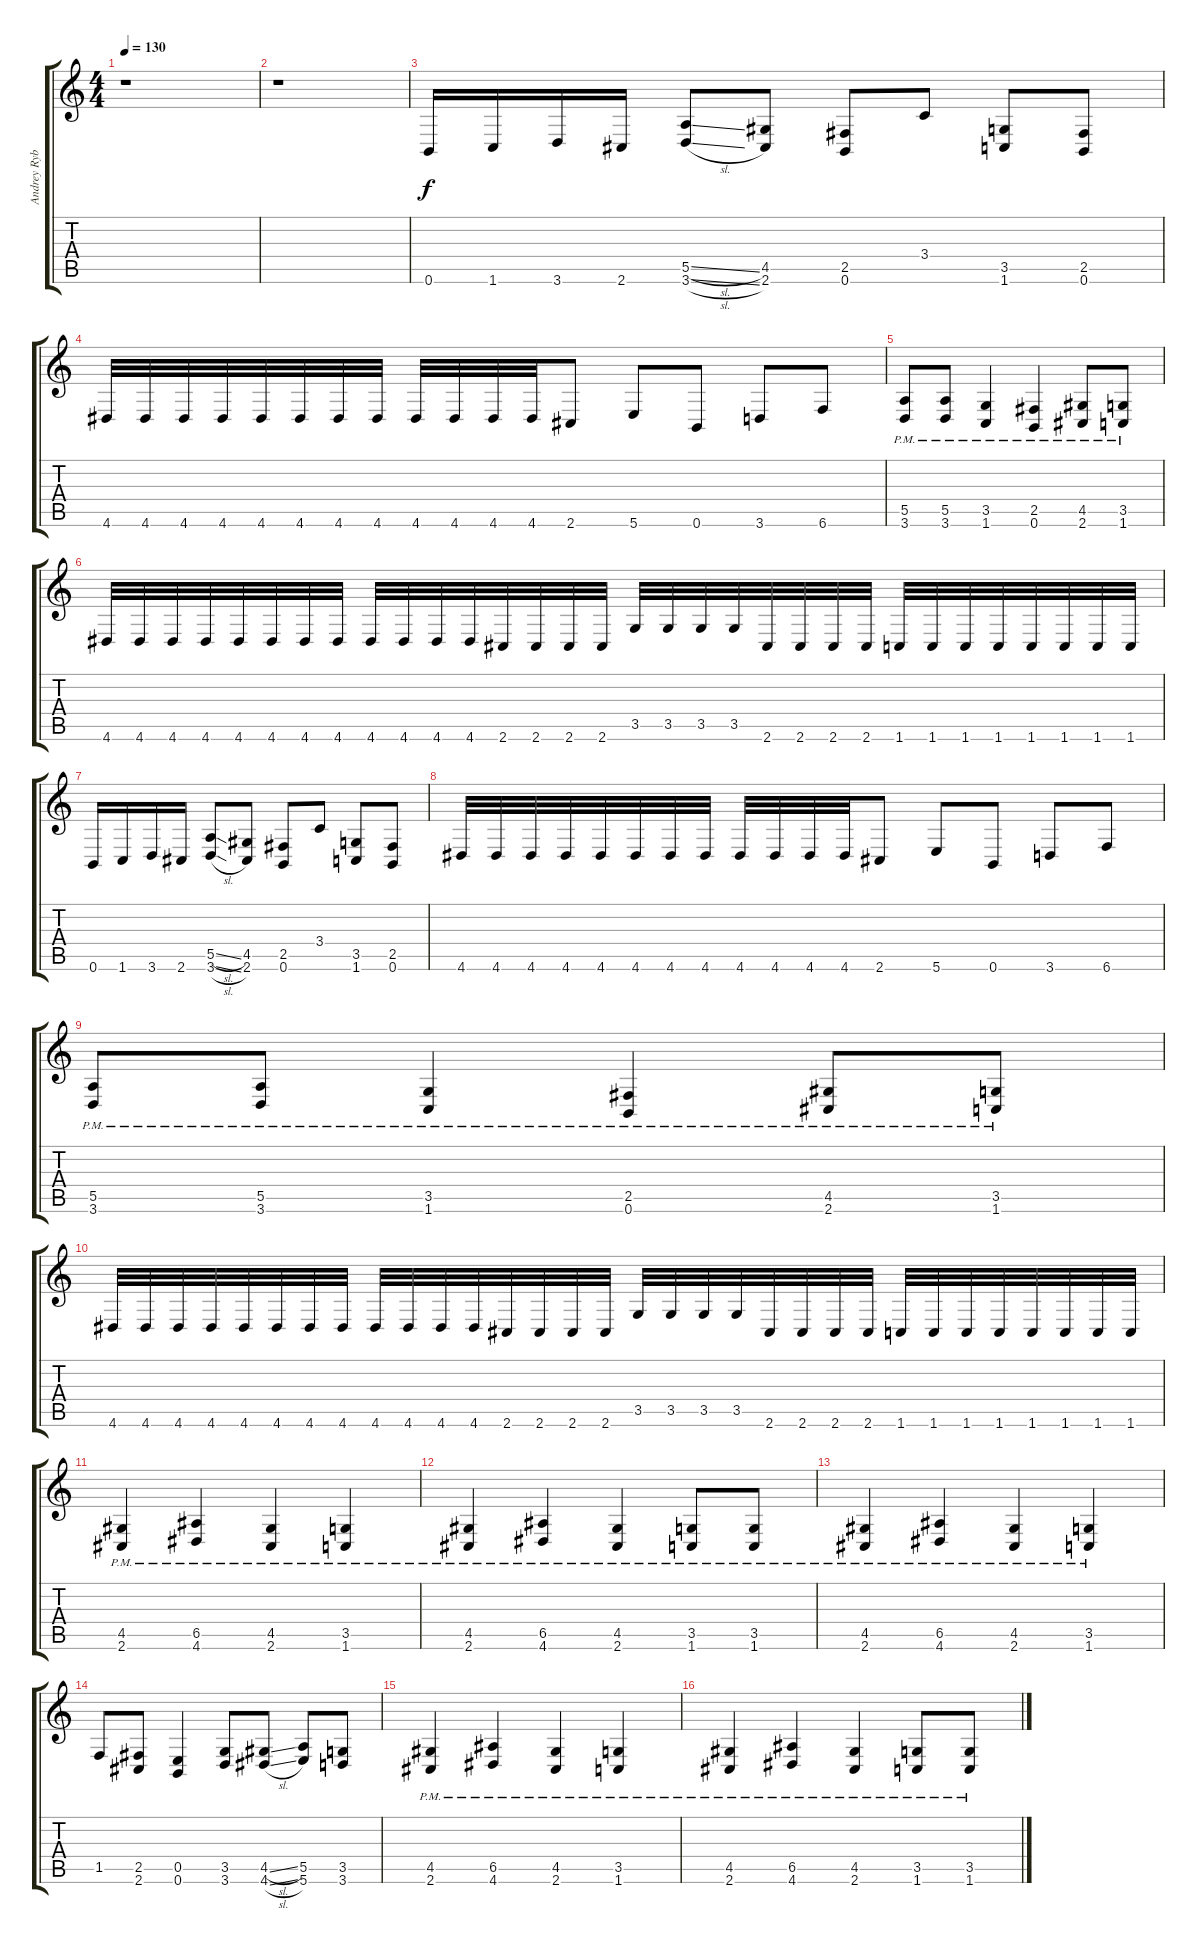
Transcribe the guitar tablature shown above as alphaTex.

\track ("Andrey Rybakov" "Andrey Ryb") {instrument distortionguitar}
\staff {score tabs}
\tuning (B3 Gb3 D3 A2 E2 B1) {hide}
\ts (4 4)
\tempo 130
\clef g2
\ks c
r.1{dy f} |
r.1 |
0.6.16 1.6.16 3.6.16 2.6.16 (5.5{sl} 3.6{sl}).8 (4.5 2.6).8 (2.5 0.6).8 3.4.8 (3.5 1.6).8 (2.5 0.6).8 |
4.6.32 4.6.32 4.6.32 4.6.32 4.6.32 4.6.32 4.6.32 4.6.32 4.6.32 4.6.32 4.6.32 4.6.32 2.6.8 5.6.8 0.6.8 3.6.8 6.6.8 |
(5.5{pm} 3.6{pm}).8 (5.5{pm} 3.6{pm}).8 (3.5{pm} 1.6{pm}).4 (2.5{pm} 0.6{pm}).4 (4.5{pm} 2.6{pm}).8 (3.5{pm} 1.6{pm}).8 |
4.6.32 4.6.32 4.6.32 4.6.32 4.6.32 4.6.32 4.6.32 4.6.32 4.6.32 4.6.32 4.6.32 4.6.32 2.6.32 2.6.32 2.6.32 2.6.32 3.5.32 3.5.32 3.5.32 3.5.32 2.6.32 2.6.32 2.6.32 2.6.32 1.6.32 1.6.32 1.6.32 1.6.32 1.6.32 1.6.32 1.6.32 1.6.32 |
0.6.16 1.6.16 3.6.16 2.6.16 (5.5{sl} 3.6{sl}).8 (4.5 2.6).8 (2.5 0.6).8 3.4.8 (3.5 1.6).8 (2.5 0.6).8 |
4.6.32 4.6.32 4.6.32 4.6.32 4.6.32 4.6.32 4.6.32 4.6.32 4.6.32 4.6.32 4.6.32 4.6.32 2.6.8 5.6.8 0.6.8 3.6.8 6.6.8 |
(5.5{pm} 3.6{pm}).8 (5.5{pm} 3.6{pm}).8 (3.5{pm} 1.6{pm}).4 (2.5{pm} 0.6{pm}).4 (4.5{pm} 2.6{pm}).8 (3.5{pm} 1.6{pm}).8 |
4.6.32 4.6.32 4.6.32 4.6.32 4.6.32 4.6.32 4.6.32 4.6.32 4.6.32 4.6.32 4.6.32 4.6.32 2.6.32 2.6.32 2.6.32 2.6.32 3.5.32 3.5.32 3.5.32 3.5.32 2.6.32 2.6.32 2.6.32 2.6.32 1.6.32 1.6.32 1.6.32 1.6.32 1.6.32 1.6.32 1.6.32 1.6.32 |
(4.5{pm} 2.6{pm}).4 (6.5{pm} 4.6{pm}).4 (4.5{pm} 2.6{pm}).4 (3.5{pm} 1.6{pm}).4 |
(4.5{pm} 2.6{pm}).4 (6.5{pm} 4.6{pm}).4 (4.5{pm} 2.6{pm}).4 (3.5{pm} 1.6{pm}).8 (3.5{pm} 1.6{pm}).8 |
(4.5{pm} 2.6{pm}).4 (6.5{pm} 4.6{pm}).4 (4.5{pm} 2.6{pm}).4 (3.5{pm} 1.6{pm}).4 |
1.5.8 (2.5 2.6).8 (0.5 0.6).4 (3.5 3.6).8 (4.5{sl} 4.6{sl}).8 (5.5 5.6).8 (3.5 3.6).8 |
(4.5{pm} 2.6{pm}).4 (6.5{pm} 4.6{pm}).4 (4.5{pm} 2.6{pm}).4 (3.5{pm} 1.6{pm}).4 |
(4.5{pm} 2.6{pm}).4 (6.5{pm} 4.6{pm}).4 (4.5{pm} 2.6{pm}).4 (3.5{pm} 1.6{pm}).8 (3.5{pm} 1.6{pm}).8
